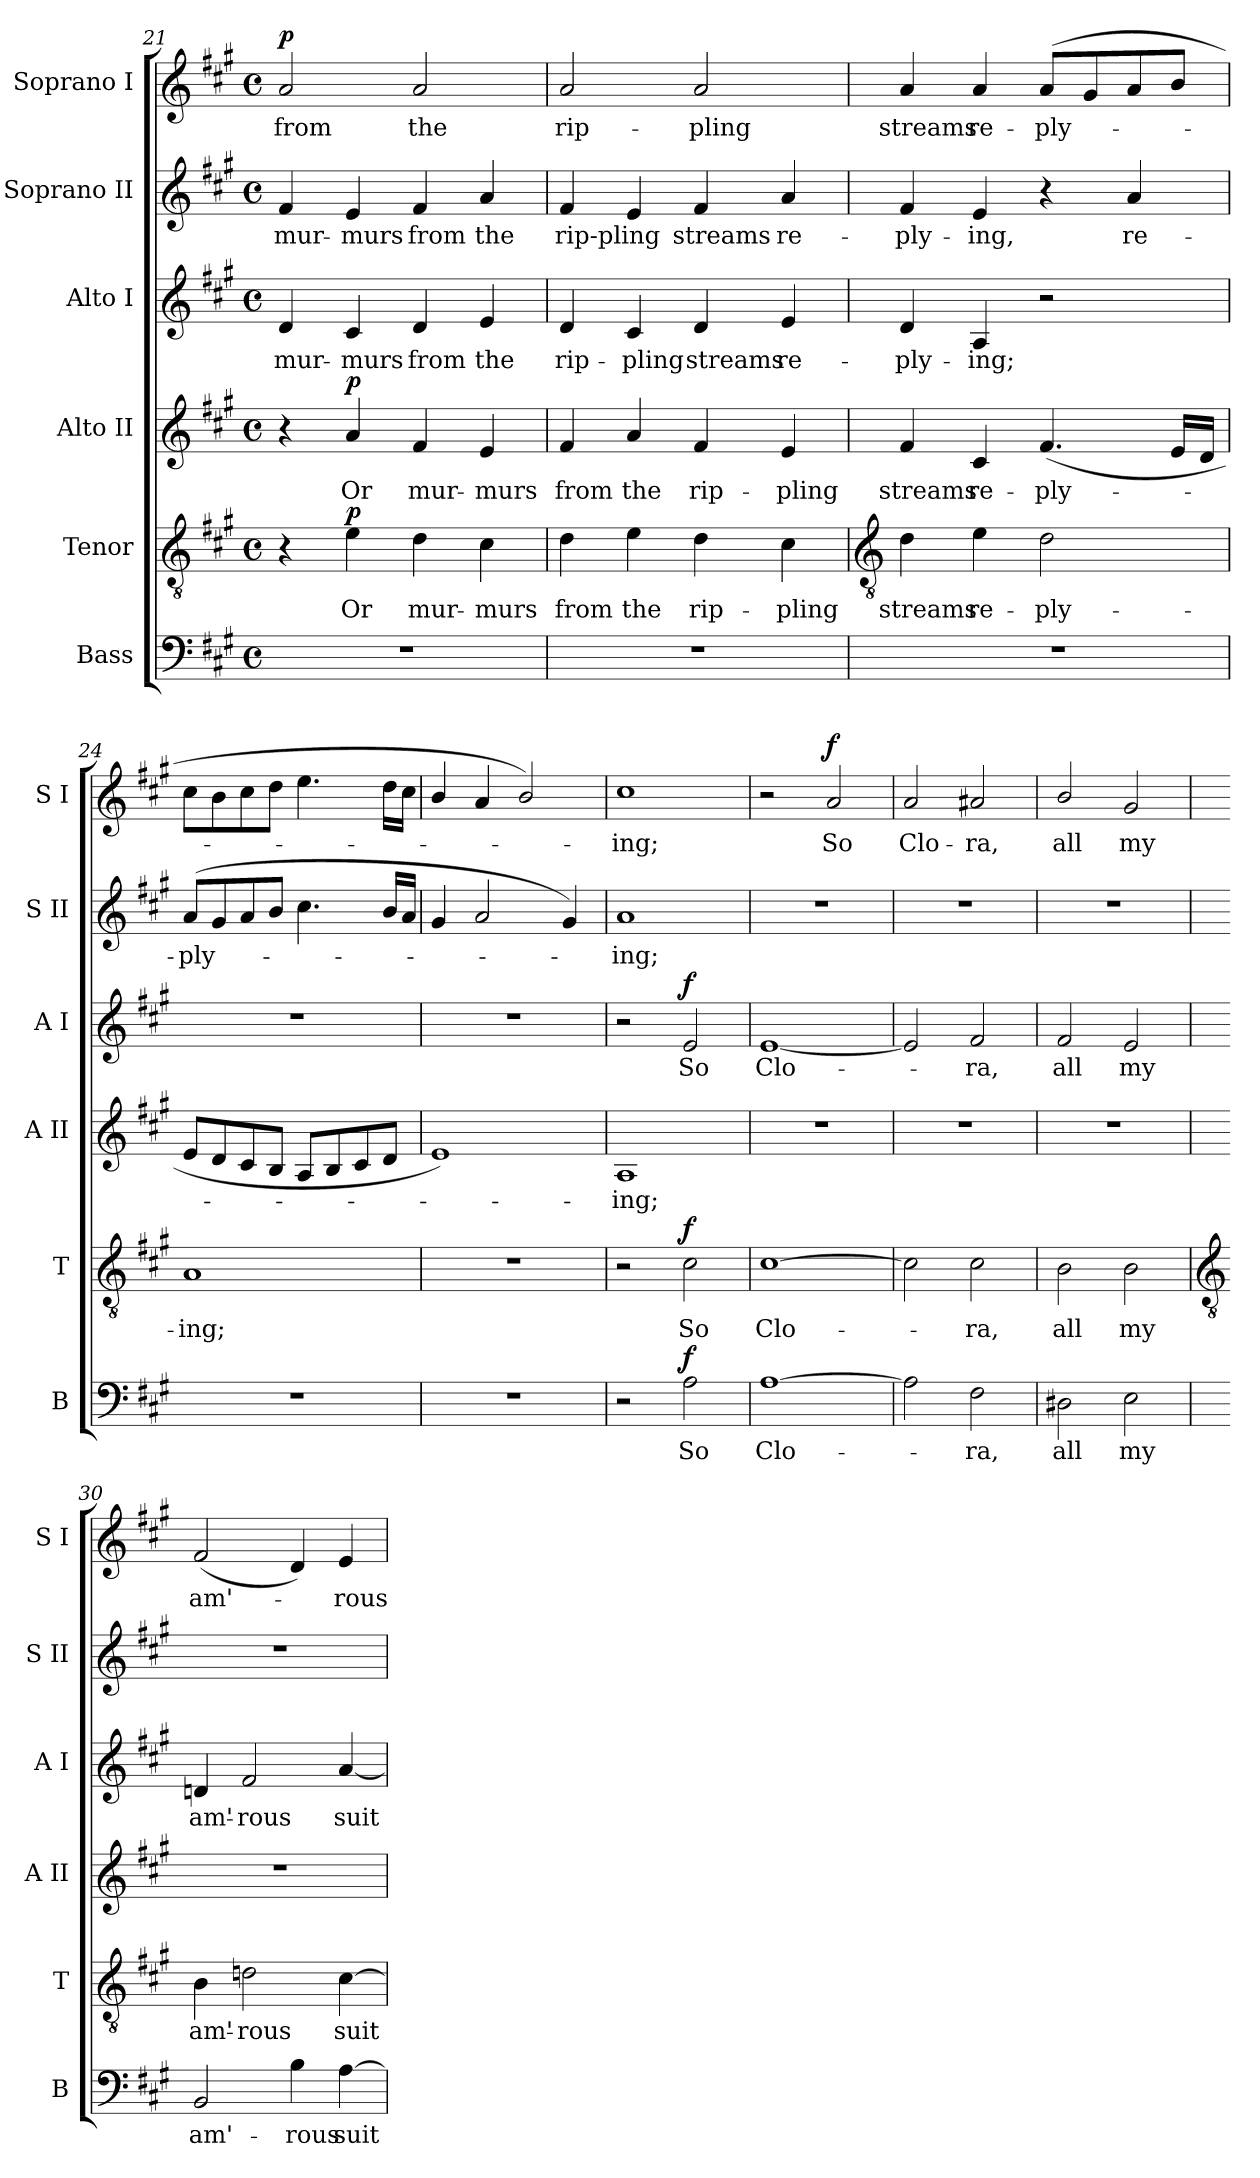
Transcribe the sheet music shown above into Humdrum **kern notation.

**kern	**text	**dynam	**kern	**text	**dynam	**kern	**text	**dynam	**kern	**text	**dynam	**kern	**text	**kern	**text	**dynam
*part6	*part6	*part6	*part5	*part5	*part5	*part4	*part4	*part4	*part3	*part3	*part3	*part2	*part2	*part1	*part1	*part1
*staff6	*staff6	*staff6	*staff5	*staff5	*staff5	*staff4	*staff4	*staff4	*staff3	*staff3	*staff3	*staff2	*staff2	*staff1	*staff1	*staff1
*I"Bass	*	*	*I"Tenor	*	*	*I"Alto II	*	*	*I"Alto I	*	*	*I"Soprano II	*	*I"Soprano I	*	*
*I'B	*	*	*I'T	*	*	*I'A II	*	*	*I'A I	*	*	*I'S II	*	*I'S I	*	*
*clefF4	*	*	*clefGv2	*	*	*clefG2	*	*	*clefG2	*	*	*clefG2	*	*clefG2	*	*
*k[f#c#g#]	*	*	*k[f#c#g#]	*	*	*k[f#c#g#]	*	*	*k[f#c#g#]	*	*	*k[f#c#g#]	*	*k[f#c#g#]	*	*
*A:	*	*	*A:	*	*	*A:	*	*	*A:	*	*	*A:	*	*A:	*	*
*M4/4	*	*	*M4/4	*	*	*M4/4	*	*	*M4/4	*	*	*M4/4	*	*M4/4	*	*
*met(c)	*	*	*met(c)	*	*	*met(c)	*	*	*met(c)	*	*	*met(c)	*	*met(c)	*	*
=21	=21	=21	=21	=21	=21	=21	=21	=21	=21	=21	=21	=21	=21	=21	=21	=21
!	!	!	!	!	!	!	!	!	!	!LO:LY:b	!	!	!LO:LY:b	!	!LO:LY:b	!LO:DY:b
1r	.	.	4r	.	.	4r	.	.	4d	mur-	.	4f#	mur-	2a	from	p
!	!	!	!	!LO:LY:b	!LO:DY:b	!	!LO:LY:b	!LO:DY:b	!	!LO:LY:b	!	!	!LO:LY:b	!	!	!
.	.	.	4e	Or	p	4a	Or	p	4c#	-murs	.	4e	-murs	.	.	.
!	!	!	!	!LO:LY:b	!	!	!LO:LY:b	!	!	!LO:LY:b	!	!	!LO:LY:b	!	!LO:LY:b	!
.	.	.	4d	mur-	.	4f#	mur-	.	4d	from	.	4f#	from	2a	the	.
!	!	!	!	!LO:LY:b	!	!	!LO:LY:b	!	!	!LO:LY:b	!	!	!LO:LY:b	!	!	!
.	.	.	4c#	-murs	.	4e	-murs	.	4e	the	.	4a	the	.	.	.
=22	=22	=22	=22	=22	=22	=22	=22	=22	=22	=22	=22	=22	=22	=22	=22	=22
!	!	!	!	!LO:LY:b	!	!	!LO:LY:b	!	!	!LO:LY:b	!	!	!LO:LY:b	!	!LO:LY:b	!
1r	.	.	4d	from	.	4f#	from	.	4d	rip-	.	4f#	rip-pling	2a	rip-	.
!	!	!	!	!LO:LY:b	!	!	!LO:LY:b	!	!	!LO:LY:b	!	!	!	!	!	!
.	.	.	4e	the	.	4a	the	.	4c#	-pling	.	4e	.	.	.	.
!	!	!	!	!LO:LY:b	!	!	!LO:LY:b	!	!	!LO:LY:b	!	!	!LO:LY:b	!	!LO:LY:b	!
.	.	.	4d	rip-	.	4f#	rip-	.	4d	streams	.	4f#	streams	2a	-pling	.
!	!	!	!	!LO:LY:b	!	!	!LO:LY:b	!	!	!LO:LY:b	!	!	!LO:LY:b	!	!	!
.	.	.	4c#	-pling	.	4e	-pling	.	4e	re-	.	4a	re-	.	.	.
!!LO:LB:g=z
=23	=23	=23	=23	=23	=23	=23	=23	=23	=23	=23	=23	=23	=23	=23	=23	=23
*	*	*	*clefGv2	*	*	*	*	*	*	*	*	*	*	*	*	*
!	!	!	!	!LO:LY:b	!	!	!LO:LY:b	!	!	!LO:LY:b	!	!	!LO:LY:b	!	!LO:LY:b	!
1r	.	.	4d	streams	.	4f#	streams	.	4d	-ply-	.	4f#	-ply-	4a	streams	.
!	!	!	!	!LO:LY:b	!	!	!LO:LY:b	!	!	!LO:LY:b	!	!	!LO:LY:b	!	!LO:LY:b	!
.	.	.	4e	re-	.	4c#	re-	.	4A	-ing;	.	4e	-ing,	4a	re-	.
!	!	!	!	!LO:LY:b	!	!	!LO:LY:b	!	!	!	!	!	!	!	!LO:LY:b	!
.	.	.	2d	-ply-	.	(<4.f#	-ply-	.	2r	.	.	4r	.	(<8aL	-ply-	.
.	.	.	.	.	.	.	.	.	.	.	.	.	.	8g#	.	.
!	!	!	!	!	!	!	!	!	!	!	!	!	!LO:LY:b	!	!	!
.	.	.	.	.	.	.	.	.	.	.	.	4a	re-	8a	.	.
.	.	.	.	.	.	16eLL	.	.	.	.	.	.	.	8bJ	.	.
.	.	.	.	.	.	16dJJ	.	.	.	.	.	.	.	.	.	.
=24	=24	=24	=24	=24	=24	=24	=24	=24	=24	=24	=24	=24	=24	=24	=24	=24
!	!	!	!	!LO:LY:b	!	!	!	!	!	!	!	!	!LO:LY:b	!	!	!
1r	.	.	1A	-ing;	.	8eL	.	.	1r	.	.	(<8aL	-ply-	8cc#L	.	.
.	.	.	.	.	.	8d	.	.	.	.	.	8g#	.	8b	.	.
.	.	.	.	.	.	8c#	.	.	.	.	.	8a	.	8cc#	.	.
.	.	.	.	.	.	8BJ	.	.	.	.	.	8bJ	.	8ddJ	.	.
.	.	.	.	.	.	8AL	.	.	.	.	.	4.cc#	.	4.ee	.	.
.	.	.	.	.	.	8B	.	.	.	.	.	.	.	.	.	.
.	.	.	.	.	.	8c#	.	.	.	.	.	.	.	.	.	.
.	.	.	.	.	.	8dJ	.	.	.	.	.	16bLL	.	16ddLL	.	.
.	.	.	.	.	.	.	.	.	.	.	.	16aJJ	.	16cc#JJ	.	.
=25	=25	=25	=25	=25	=25	=25	=25	=25	=25	=25	=25	=25	=25	=25	=25	=25
1r	.	.	1r	.	.	1e)	.	.	1r	.	.	4g#	.	4b/	.	.
.	.	.	.	.	.	.	.	.	.	.	.	2a	.	4a	.	.
.	.	.	.	.	.	.	.	.	.	.	.	.	.	2b/)	.	.
.	.	.	.	.	.	.	.	.	.	.	.	4g#)	.	.	.	.
=26	=26	=26	=26	=26	=26	=26	=26	=26	=26	=26	=26	=26	=26	=26	=26	=26
!	!	!	!	!	!	!	!LO:LY:b	!	!	!	!	!	!LO:LY:b	!	!LO:LY:b	!
2r	.	.	2r	.	.	1A	ing;	.	2r	.	.	1a	ing;	1cc#	-ing;	.
!	!LO:LY:b	!LO:DY:b	!	!LO:LY:b	!LO:DY:b	!	!	!	!	!LO:LY:b	!LO:DY:b	!	!	!	!	!
2A	So	f	2c#	So	f	.	.	.	2e	So	f	.	.	.	.	.
=27	=27	=27	=27	=27	=27	=27	=27	=27	=27	=27	=27	=27	=27	=27	=27	=27
!	!LO:LY:b	!	!	!LO:LY:b	!	!	!	!	!	!LO:LY:b	!	!	!	!	!	!
[1A	Clo-	.	[1c#	Clo-	.	1r	.	.	[1e	Clo-	.	1r	.	2r	.	.
!	!	!	!	!	!	!	!	!	!	!	!	!	!	!	!LO:LY:b	!LO:DY:b
.	.	.	.	.	.	.	.	.	.	.	.	.	.	2a	So	f
=28	=28	=28	=28	=28	=28	=28	=28	=28	=28	=28	=28	=28	=28	=28	=28	=28
!	!	!	!	!	!	!	!	!	!	!	!	!	!	!	!LO:LY:b	!
2A]	.	.	2c#]	.	.	1r	.	.	2e]	.	.	1r	.	2a	Clo-	.
!	!LO:LY:b	!	!	!LO:LY:b	!	!	!	!	!	!LO:LY:b	!	!	!	!	!LO:LY:b	!
2F#	ra,	.	2c#	ra,	.	.	.	.	2f#	ra,	.	.	.	2a#X	-ra,	.
=29	=29	=29	=29	=29	=29	=29	=29	=29	=29	=29	=29	=29	=29	=29	=29	=29
!	!LO:LY:b	!	!	!LO:LY:b	!	!	!	!	!	!LO:LY:b	!	!	!	!	!LO:LY:b	!
2D#X	all	.	2B	all	.	1r	.	.	2f#	all	.	1r	.	2b/	all	.
!	!LO:LY:b	!	!	!LO:LY:b	!	!	!	!	!	!LO:LY:b	!	!	!	!	!LO:LY:b	!
2E	my	.	2B	my	.	.	.	.	2e	my	.	.	.	2g#	my	.
!!LO:LB:g=z
=30	=30	=30	=30	=30	=30	=30	=30	=30	=30	=30	=30	=30	=30	=30	=30	=30
*	*	*	*clefGv2	*	*	*	*	*	*	*	*	*	*	*	*	*
!	!LO:LY:b	!	!	!LO:LY:b	!	!	!	!	!	!LO:LY:b	!	!	!	!	!LO:LY:b	!
2BB	am'-	.	4B	am'-	.	1r	.	.	4dn	am'-	.	1r	.	(<2f#	am'-	.
!	!	!	!	!LO:LY:b	!	!	!	!	!	!LO:LY:b	!	!	!	!	!	!
.	.	.	2dn	-rous	.	.	.	.	2f#	-rous	.	.	.	.	.	.
!	!LO:LY:b	!	!	!	!	!	!	!	!	!	!	!	!	!	!	!
4B	-rous	.	.	.	.	.	.	.	.	.	.	.	.	4d)	.	.
!	!LO:LY:b	!	!	!LO:LY:b	!	!	!	!	!	!LO:LY:b	!	!	!	!	!LO:LY:b	!
[4A	suit	.	[4c#	suit	.	.	.	.	[4a	suit	.	.	.	4e	rous	.
=	=	=	=	=	=	=	=	=	=	=	=	=	=	=	=	=
*-	*-	*-	*-	*-	*-	*-	*-	*-	*-	*-	*-	*-	*-	*-	*-	*-
